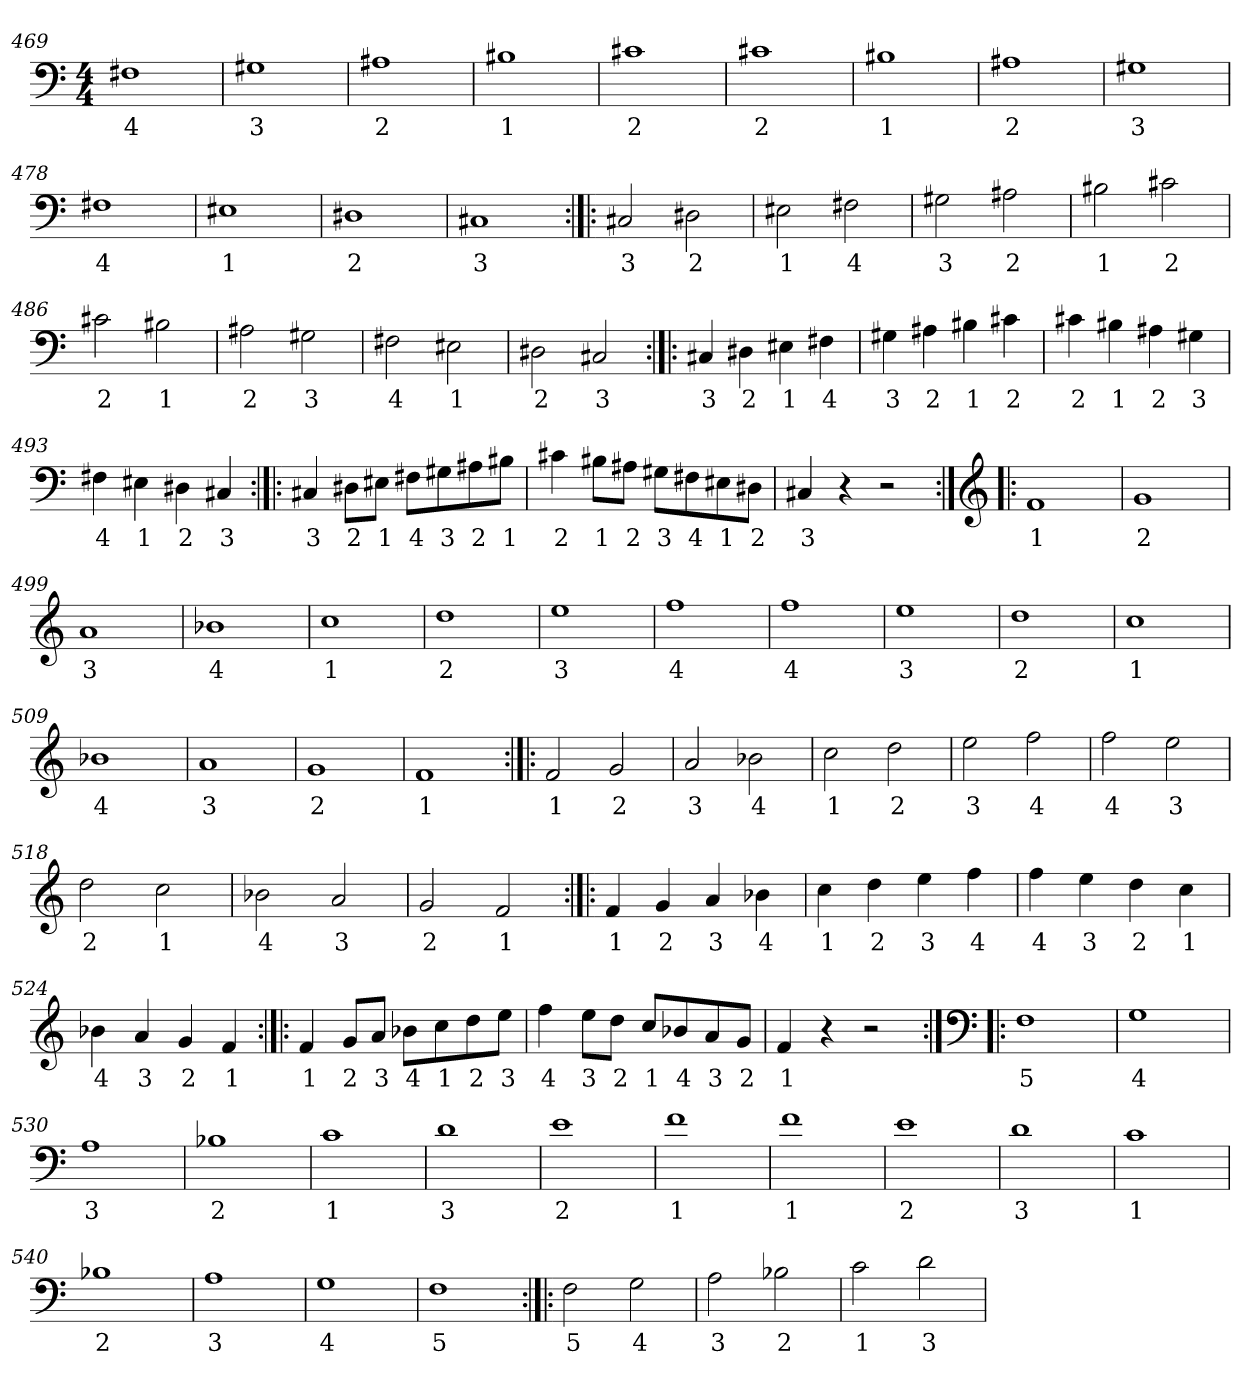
**kern	**text
*part1	*part1
*staff1	*staff1
*clefF4	*
*k[]	*
*C:	*
*M4/4	*
=469	=469
1F#X	4
=470	=470
1G#X	3
=471	=471
1A#X	2
=472	=472
1B#X	1
=473	=473
1c#X	2
=474	=474
1c#X	2
=475	=475
1B#X	1
=476	=476
1A#X	2
=477	=477
1G#X	3
=478	=478
1F#X	4
=479	=479
1E#X	1
=480	=480
1D#X	2
=481	=481
1C#X	3
!!LO:LB:g=z
=482:|!|:	=482:|!|:
2C#X/	3
2D#X\	2
=483	=483
2E#X\	1
2F#X\	4
=484	=484
2G#X\	3
2A#X\	2
=485	=485
2B#X\	1
2c#X\	2
=486	=486
2c#X\	2
2B#X\	1
=487	=487
2A#X\	2
2G#X\	3
=488	=488
2F#X\	4
2E#X\	1
=489	=489
2D#X\	2
2C#X/	3
!!LO:LB:g=z
=490:|!|:	=490:|!|:
4C#X/	3
4D#X\	2
4E#X\	1
4F#X\	4
=491	=491
4G#X\	3
4A#X\	2
4B#X\	1
4c#X\	2
=492	=492
4c#X\	2
4B#X\	1
4A#X\	2
4G#X\	3
=493	=493
4F#X\	4
4E#X\	1
4D#X\	2
4C#X/	3
!!LO:LB:g=z
=494:|!|:	=494:|!|:
4C#X/	3
8D#X\L	2
8E#X\J	1
8F#X\L	4
8G#X\	3
8A#X\	2
8B#X\J	1
=495	=495
4c#X\	2
8B#X\L	1
8A#X\J	2
8G#X\L	3
8F#X\	4
8E#X\	1
8D#X\J	2
=496	=496
4C#X/	3
4r	.
2r	.
!!LO:PB:g=z
=497:|!|:	=497:|!|:
*clefG2	*
1f	1
=498	=498
1g	2
=499	=499
1a	3
=500	=500
1b-X	4
=501	=501
1cc	1
=502	=502
1dd	2
=503	=503
1ee	3
=504	=504
1ff	4
=505	=505
1ff	4
=506	=506
1ee	3
=507	=507
1dd	2
=508	=508
1cc	1
=509	=509
1b-X	4
=510	=510
1a	3
=511	=511
1g	2
=512	=512
1f	1
!!LO:LB:g=z
=513:|!|:	=513:|!|:
2f/	1
2g/	2
=514	=514
2a/	3
2b-X\	4
=515	=515
2cc\	1
2dd\	2
=516	=516
2ee\	3
2ff\	4
=517	=517
2ff\	4
2ee\	3
=518	=518
2dd\	2
2cc\	1
=519	=519
2b-X\	4
2a/	3
=520	=520
2g/	2
2f/	1
!!LO:LB:g=z
=521:|!|:	=521:|!|:
4f/	1
4g/	2
4a/	3
4b-X\	4
=522	=522
4cc\	1
4dd\	2
4ee\	3
4ff\	4
=523	=523
4ff\	4
4ee\	3
4dd\	2
4cc\	1
=524	=524
4b-X\	4
4a/	3
4g/	2
4f/	1
!!LO:LB:g=z
=525:|!|:	=525:|!|:
4f/	1
8g/L	2
8a/J	3
8b-X\L	4
8cc\	1
8dd\	2
8ee\J	3
=526	=526
4ff\	4
8ee\L	3
8dd\J	2
8cc/L	1
8b-X/	4
8a/	3
8g/J	2
=527	=527
4f/	1
4r	.
2r	.
!!LO:LB:g=z
=528:|!|:	=528:|!|:
*clefF4	*
1F	5
=529	=529
1G	4
=530	=530
1A	3
=531	=531
1B-X	2
=532	=532
1c	1
=533	=533
1d	3
=534	=534
1e	2
=535	=535
1f	1
=536	=536
1f	1
=537	=537
1e	2
=538	=538
1d	3
=539	=539
1c	1
=540	=540
1B-X	2
=541	=541
1A	3
=542	=542
1G	4
=543	=543
1F	5
!!LO:LB:g=z
=544:|!|:	=544:|!|:
2F\	5
2G\	4
=545	=545
2A\	3
2B-X\	2
=546	=546
2c\	1
2d\	3
=	=
*-	*-
